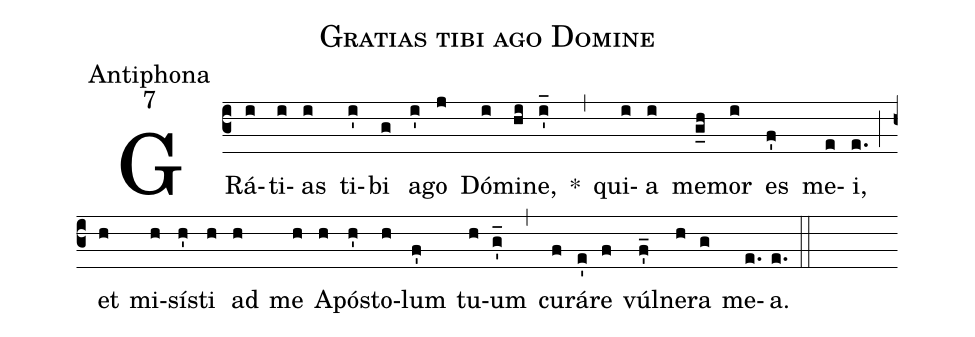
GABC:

name:Gratias tibi ago Domine;
office-part:Antiphona;
mode:7;
%%
(c3) GRá(i)ti(i)as(i) ti(i')bi(g) a(i')go(j) Dó(i)mi(hi)ne,(i'_) *(,) qui(i)a(i) me(g_h)mor(i) es(f') me(e)i,(e.) (;) et(h) mi(h)sí(h')sti(h) ad(h) me(h) A(h)pó(h')sto(h)lum(f') tu(h)um(g'_) (,) cu(f)rá(e')re(f) vúl(f'_)ne(h)ra(g) me(e.)a.(e.) (::)
